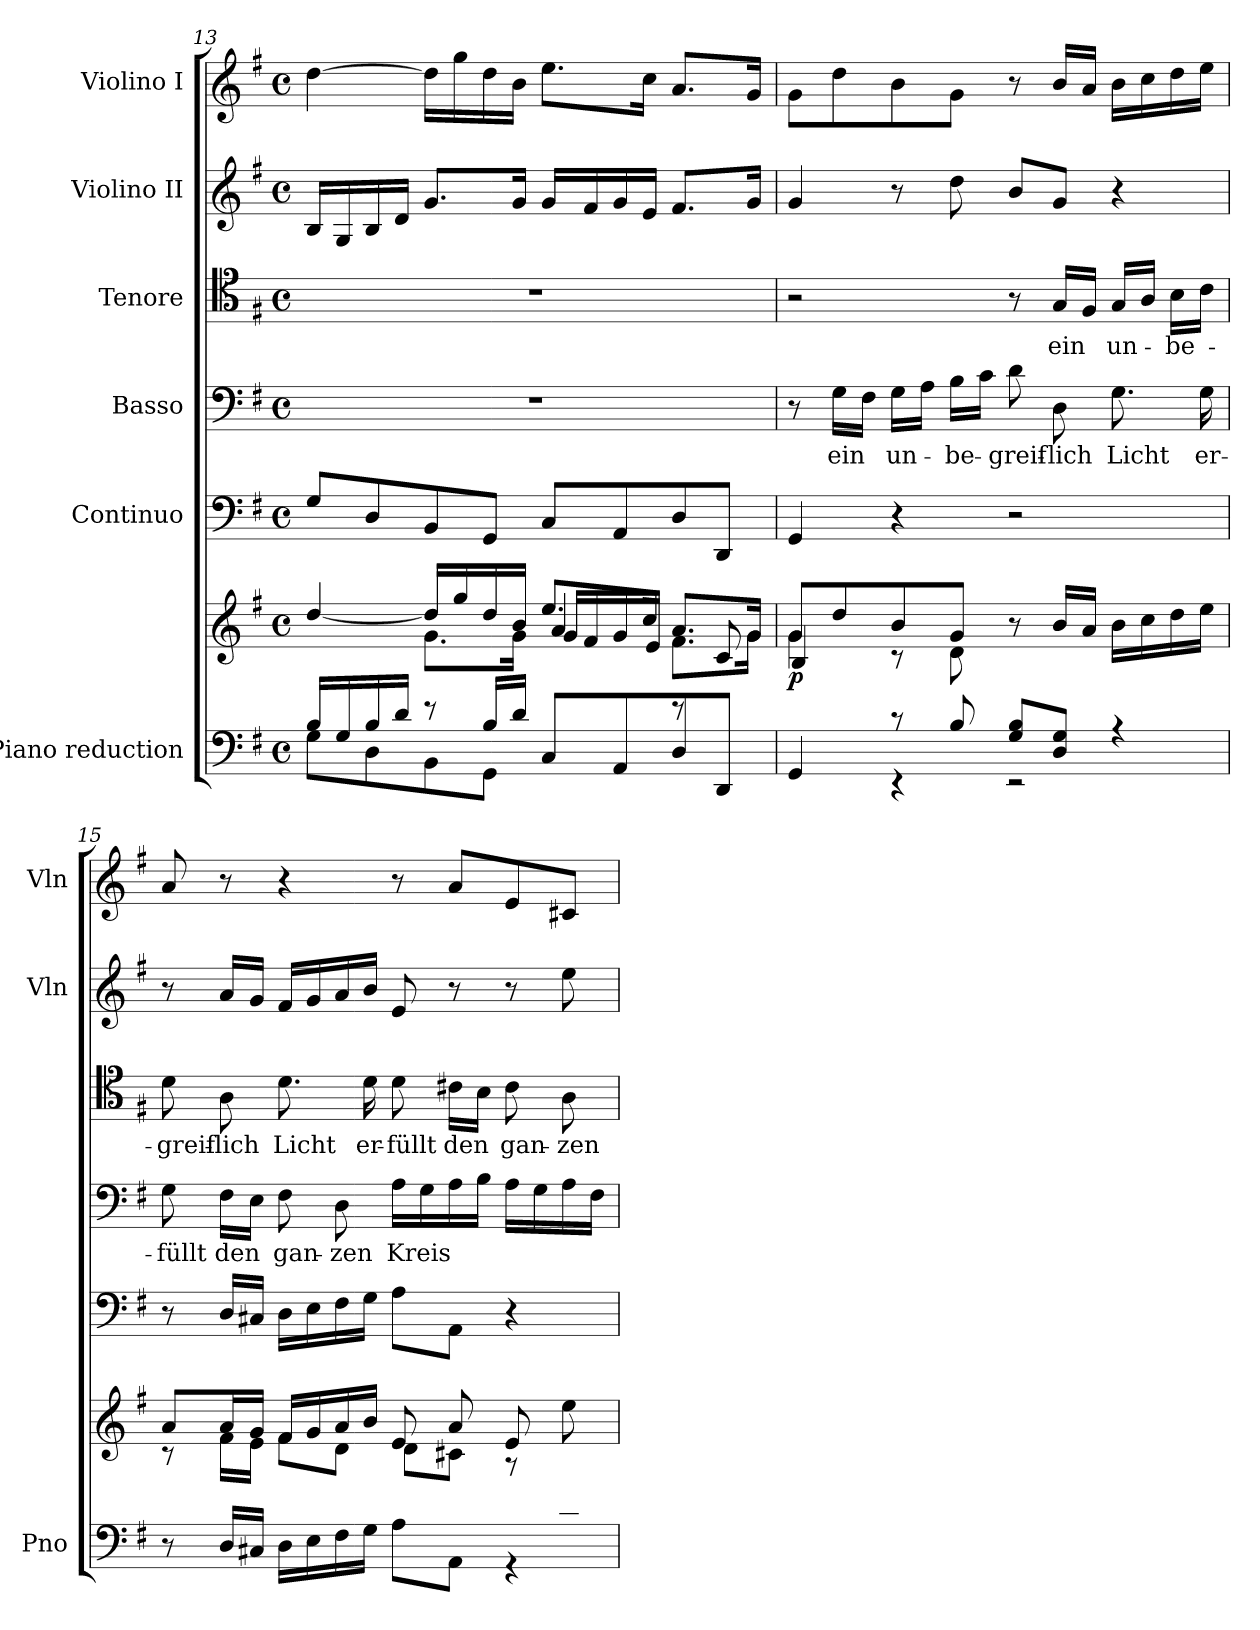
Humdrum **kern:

**kern	**kern	**dynam	**kern	**kern	**text	**kern	**text	**kern	**dynam	**kern	**dynam
*part6	*part6	*part6	*part5	*part4	*part4	*part3	*part3	*part2	*part2	*part1	*part1
*staff7	*staff6	*staff6/7	*staff5	*staff4	*staff4	*staff3	*staff3	*staff2	*staff2	*staff1	*staff1
*I"Piano reduction	*	*	*I"Continuo	*I"Basso	*	*I"Tenore	*	*I"Violino II	*	*I"Violino I	*
*I'Pno	*	*	*	*	*	*	*	*I'Vln	*	*I'Vln	*
!!LO:LB:g=z
*clefF4	*clefG2	*	*clefF4	*clefF4	*	*clefC4	*	*clefG2	*	*clefG2	*
*k[f#]	*k[f#]	*	*k[f#]	*k[f#]	*	*k[f#]	*	*k[f#]	*	*k[f#]	*
*M4/4	*M4/4	*	*M4/4	*M4/4	*	*M4/4	*	*M4/4	*	*M4/4	*
*met(c)	*met(c)	*	*met(c)	*met(c)	*	*met(c)	*	*met(c)	*	*met(c)	*
=13	=13	=13	=13	=13	=13	=13	=13	=13	=13	=13	=13
*^	*^	*	*	*	*	*	*	*	*	*	*
*	*	*	*^	*	*	*	*	*	*	*	*	*	*
16B/LL	8G\L	[>4dd/	4ryy	2ryy	.	8G/L	1r	.	1r	.	16B/LL	.	[4dd\	.
16G/	.	.	.	.	.	.	.	.	.	.	16G/	.	.	.
16B/	8D\	.	.	.	.	8D/	.	.	.	.	16B/	.	.	.
16d/JJ	.	.	.	.	.	.	.	.	.	.	16d/JJ	.	.	.
8r	8BB\	16dd/LL]	8.g\L	.	.	8BB/	.	.	.	.	8.g/L	.	16dd\LL]	.
.	.	16gg/	.	.	.	.	.	.	.	.	.	.	16gg\	.
16B/LL	8GG\J	16dd/	.	.	.	8GG/J	.	.	.	.	.	.	16dd\	.
16d/JJ	.	16b/JJ	16g\Jk	.	.	.	.	.	.	.	16g/Jk	.	16b\JJ	.
4ryy	8C/L	8.ee/L	4a/	16g/LL	.	8C/L	.	.	.	.	16g/LL	.	8.ee\L	.
.	.	.	.	16f#/	.	.	.	.	.	.	16f#/	.	.	.
.	8AA/	.	.	16g/	.	8AA/	.	.	.	.	16g/	.	.	.
.	.	16cc/Jk	.	16e/JJ	.	.	.	.	.	.	16e/JJ	.	16cc\Jk	.
8r	8D/	8.a/L	8.f#\L	8ryy	.	8D/	.	.	.	.	8.f#/L	.	8.a/L	.
8ryy	8DD/J	.	.	8c/	.	8DD/J	.	.	.	.	.	.	.	.
.	.	16g/Jk	16g\Jk	.	.	.	.	.	.	.	16g/Jk	.	16g/Jk	.
=14	=14	=14	=14	=14	=14	=14	=14	=14	=14	=14	=14	=14	=14	=14
!	!	!	!	!	!LO:DY:b	!	!	!	!	!	!	!	!	!
4ryy	4GG/	8g/L	4g\	4B/	p	4GG/	8r	.	2r	.	4g/	.	8g\L	.
!	!	!	!	!	!	!	!	!LO:LY:b	!	!	!	!	!	!LO:DY:b
.	.	8dd/	.	.	.	.	16G\LL	ein	.	.	.	.	8dd\	other-dynamics
.	.	.	.	.	.	.	16F#\JJ	.	.	.	.	.	.	.
!	!	!	!	!	!	!	!	!LO:LY:b	!	!	!	!	!	!
8r	4r	8b/	8r	2.ryy	.	4r	16G\LL	un-	.	.	8r	.	8b\	.
.	.	.	.	.	.	.	16A\JJ	.	.	.	.	.	.	.
!	!	!	!	!	!	!	!	!LO:LY:b	!	!	!	!LO:DY:b	!	!
8B/	.	8g/J	8d\	.	.	.	16B\LL	-be-	.	.	8dd\	other-dynamics	8g\J	.
.	.	.	.	.	.	.	16c\JJ	.	.	.	.	.	.	.
!	!	!	!	!	!	!	!	!LO:LY:b	!	!	!	!	!	!
8G/ 8B/L	2r	8r	2ryy	.	.	2r	8d\	-greif-	8r	.	8b/L	.	8r	.
!	!	!	!	!	!	!	!	!LO:LY:b	!	!LO:LY:b	!	!	!	!
8D/ 8G/J	.	16b/LL	.	.	.	.	8D\	-lich	16G/LL	ein	8g/J	.	16b/LL	.
.	.	16a/JJ	.	.	.	.	.	.	16F#/JJ	.	.	.	16a/JJ	.
!	!	!	!	!	!	!	!	!LO:LY:b	!	!LO:LY:b	!	!	!	!
4r	.	16b\LL	.	.	.	.	8.G\	Licht	16G/LL	un-	4r	.	16b\LL	.
.	.	16cc\	.	.	.	.	.	.	16A/JJ	.	.	.	16cc\	.
!	!	!	!	!	!	!	!	!	!	!LO:LY:b	!	!	!	!
.	.	16dd\	.	.	.	.	.	.	16B\LL	-be-	.	.	16dd\	.
!	!	!	!	!	!	!	!	!LO:LY:b	!	!	!	!	!	!
.	.	16ee\JJ	.	.	.	.	16G\	er-	16c\JJ	.	.	.	16ee\JJ	.
*	*	*	*v	*v	*	*	*	*	*	*	*	*	*	*
=15	=15	=15	=15	=15	=15	=15	=15	=15	=15	=15	=15	=15	=15
!	!	!	!	!	!	!	!LO:LY:b	!	!LO:LY:b	!	!	!	!
2..ryy	8r	8a/L	8r	.	8r	8G\	-füllt	8d\	-greif-	8r	.	8a/	.
!	!	!	!	!	!	!	!LO:LY:b	!	!LO:LY:b	!	!	!	!
.	16D/LL	16a/L	16f#\LL	.	16D/LL	16F#\LL	den	8A\	-lich	16a/LL	.	8r	.
.	16C#X/JJ	16g/JJ	16e\JJ	.	16C#X/JJ	16E\JJ	.	.	.	16g/JJ	.	.	.
!	!	!	!	!	!	!	!LO:LY:b	!	!LO:LY:b	!	!	!	!
.	16D\LL	16f#/LL	8f#\L	.	16D\LL	8F#\	gan-	8.d\	Licht	16f#/LL	.	4r	.
.	16E\	16g/	.	.	16E\	.	.	.	.	16g/	.	.	.
!	!	!	!	!	!	!	!LO:LY:b	!	!	!	!	!	!
.	16F#\	16a/	8d\J	.	16F#\	8D\	-zen	.	.	16a/	.	.	.
!	!	!	!	!	!	!	!	!	!LO:LY:b	!	!	!	!
.	16G\JJ	16b/JJ	.	.	16G\JJ	.	.	16d\	er-	16b/JJ	.	.	.
!	!	!	!	!	!	!	!LO:LY:b	!	!LO:LY:b	!	!	!	!
.	8A\L	8e/L	8d\L	.	8A\L	16A\LL	Kreis	8d\	-füllt	8e/	.	8r	.
.	.	.	.	.	.	16G\	.	.	.	.	.	.	.
!	!	!	!	!	!	!	!	!	!LO:LY:b	!	!	!	!
.	8AA\J	8a/	8c#X\J	.	8AA\J	16A\	.	16c#X\LL	den	8r	.	8a/L	.
.	.	.	.	.	.	16B\JJ	.	16B\JJ	.	.	.	.	.
!	!	!	!	!	!	!	!	!	!LO:LY:b	!	!	!	!
.	4r	8e/	8r	.	4r	16A\LL	.	8c#\	gan-	8r	.	8e/	.
.	.	.	.	.	.	16G\	.	.	.	.	.	.	.
!	!	!	!	!	!	!	!	!	!LO:LY:b	!	!	!	!
8c#X/J	.	8ryy	8ee\	.	.	16A\	.	8A\	-zen	8ee\	.	8c#X/J	.
.	.	.	.	.	.	16F#\JJ	.	.	.	.	.	.	.
*v	*v	*	*	*	*	*	*	*	*	*	*	*	*
*	*v	*v	*	*	*	*	*	*	*	*	*	*
=	=	=	=	=	=	=	=	=	=	=	=
*-	*-	*-	*-	*-	*-	*-	*-	*-	*-	*-	*-
